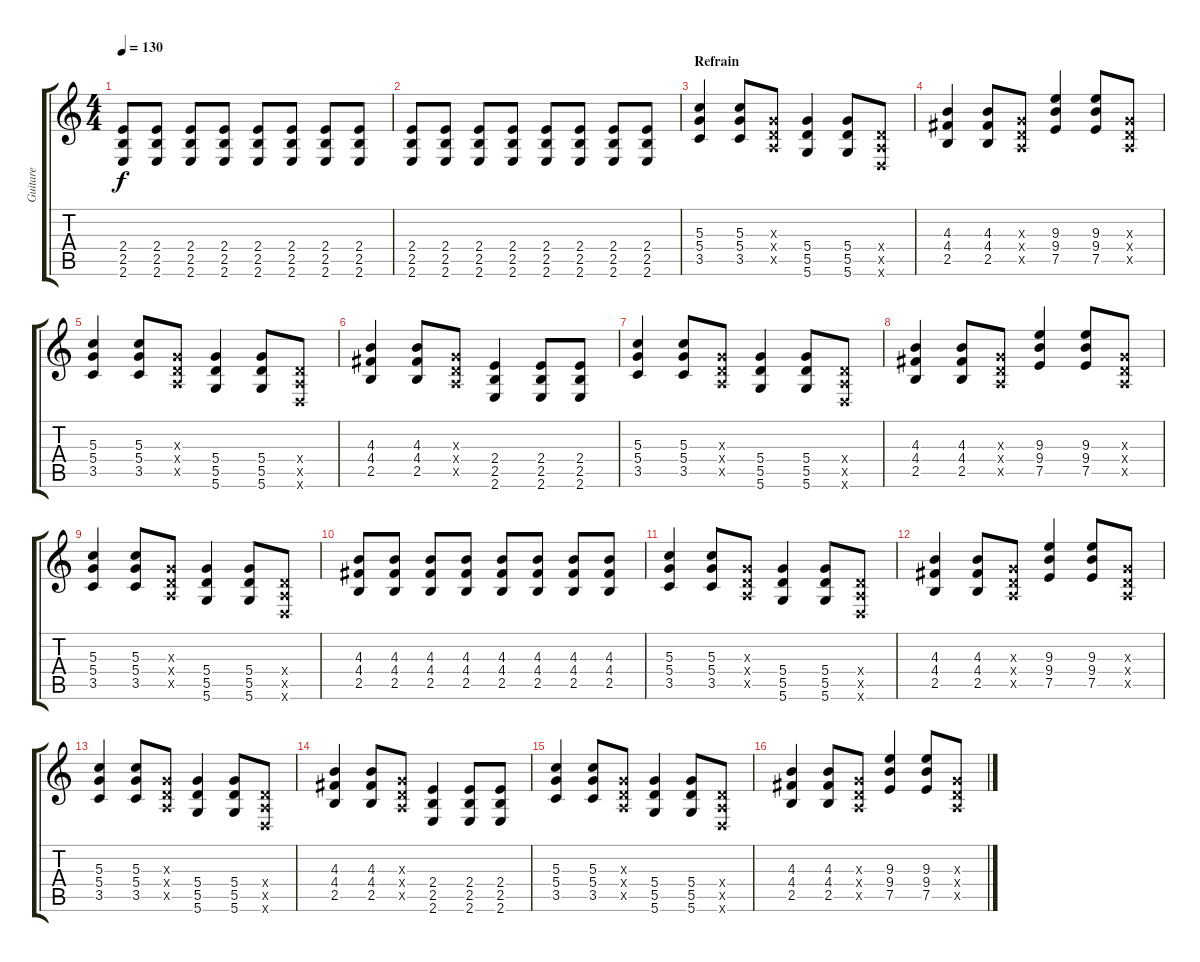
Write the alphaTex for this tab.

\track ("Guitare" "Guitare") {instrument distortionguitar}
\staff {score tabs}
\tuning (E4 B3 G3 D3 A2 D2) {hide}
\ts (4 4)
\tempo 130
\clef g2
\ks c
(2.4 2.5 2.6).8{dy f} (2.4 2.5 2.6).8 (2.4 2.5 2.6).8 (2.4 2.5 2.6).8 (2.4 2.5 2.6).8 (2.4 2.5 2.6).8 (2.4 2.5 2.6).8 (2.4 2.5 2.6).8 |
(2.4 2.5 2.6).8 (2.4 2.5 2.6).8 (2.4 2.5 2.6).8 (2.4 2.5 2.6).8 (2.4 2.5 2.6).8 (2.4 2.5 2.6).8 (2.4 2.5 2.6).8 (2.4 2.5 2.6).8 |
\section ("" "Refrain")
(5.3 5.4 3.5).4 (5.3 5.4 3.5).8 (0.3{x} 0.4{x} 0.5{x}).8 (5.4 5.5 5.6).4 (5.4 5.5 5.6).8 (0.4{x} 0.5{x} 0.6{x}).8 |
(4.3 4.4 2.5).4 (4.3 4.4 2.5).8 (0.3{x} 0.4{x} 0.5{x}).8 (9.3 9.4 7.5).4 (9.3 9.4 7.5).8 (0.3{x} 0.4{x} 0.5{x}).8 |
(5.3 5.4 3.5).4 (5.3 5.4 3.5).8 (0.3{x} 0.4{x} 0.5{x}).8 (5.4 5.5 5.6).4 (5.4 5.5 5.6).8 (0.4{x} 0.5{x} 0.6{x}).8 |
(4.3 4.4 2.5).4 (4.3 4.4 2.5).8 (0.3{x} 0.4{x} 0.5{x}).8 (2.4 2.5 2.6).4 (2.4 2.5 2.6).8 (2.4 2.5 2.6).8 |
(5.3 5.4 3.5).4 (5.3 5.4 3.5).8 (0.3{x} 0.4{x} 0.5{x}).8 (5.4 5.5 5.6).4 (5.4 5.5 5.6).8 (0.4{x} 0.5{x} 0.6{x}).8 |
(4.3 4.4 2.5).4 (4.3 4.4 2.5).8 (0.3{x} 0.4{x} 0.5{x}).8 (9.3 9.4 7.5).4 (9.3 9.4 7.5).8 (0.3{x} 0.4{x} 0.5{x}).8 |
(5.3 5.4 3.5).4 (5.3 5.4 3.5).8 (0.3{x} 0.4{x} 0.5{x}).8 (5.4 5.5 5.6).4 (5.4 5.5 5.6).8 (0.4{x} 0.5{x} 0.6{x}).8 |
(4.3 4.4 2.5).8 (4.3 4.4 2.5).8 (4.3 4.4 2.5).8 (4.3 4.4 2.5).8 (4.3 4.4 2.5).8 (4.3 4.4 2.5).8 (4.3 4.4 2.5).8 (4.3 4.4 2.5).8 |
(5.3 5.4 3.5).4 (5.3 5.4 3.5).8 (0.3{x} 0.4{x} 0.5{x}).8 (5.4 5.5 5.6).4 (5.4 5.5 5.6).8 (0.4{x} 0.5{x} 0.6{x}).8 |
(4.3 4.4 2.5).4 (4.3 4.4 2.5).8 (0.3{x} 0.4{x} 0.5{x}).8 (9.3 9.4 7.5).4 (9.3 9.4 7.5).8 (0.3{x} 0.4{x} 0.5{x}).8 |
(5.3 5.4 3.5).4 (5.3 5.4 3.5).8 (0.3{x} 0.4{x} 0.5{x}).8 (5.4 5.5 5.6).4 (5.4 5.5 5.6).8 (0.4{x} 0.5{x} 0.6{x}).8 |
(4.3 4.4 2.5).4 (4.3 4.4 2.5).8 (0.3{x} 0.4{x} 0.5{x}).8 (2.4 2.5 2.6).4 (2.4 2.5 2.6).8 (2.4 2.5 2.6).8 |
(5.3 5.4 3.5).4 (5.3 5.4 3.5).8 (0.3{x} 0.4{x} 0.5{x}).8 (5.4 5.5 5.6).4 (5.4 5.5 5.6).8 (0.4{x} 0.5{x} 0.6{x}).8 |
(4.3 4.4 2.5).4 (4.3 4.4 2.5).8 (0.3{x} 0.4{x} 0.5{x}).8 (9.3 9.4 7.5).4 (9.3 9.4 7.5).8 (0.3{x} 0.4{x} 0.5{x}).8
